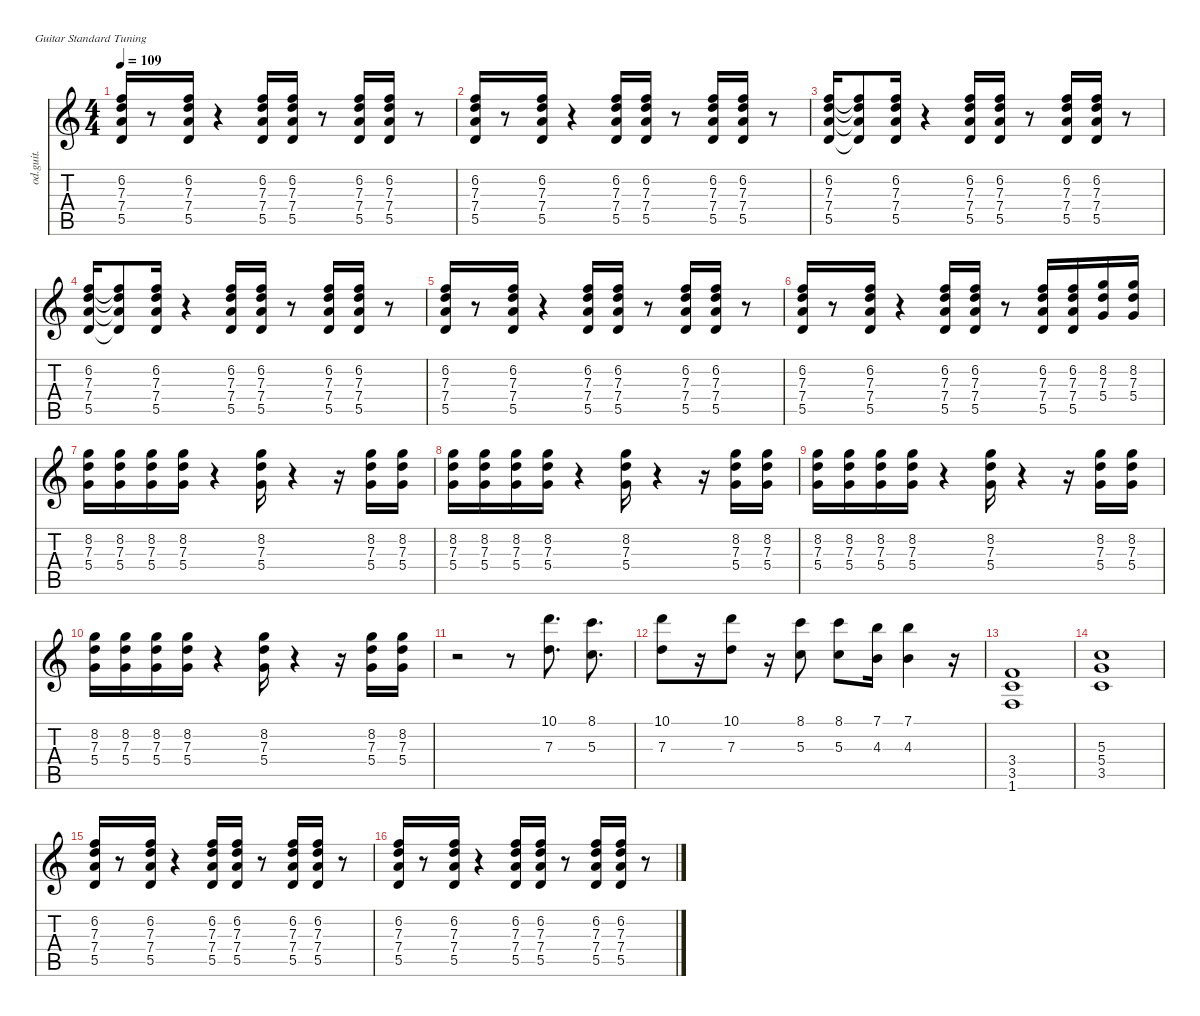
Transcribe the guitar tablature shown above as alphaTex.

\defaultSystemsLayout 4
\hideDynamics
\bracketExtendMode nobrackets
\otherSystemsTrackNameOrientation horizontal
\track ("Guit IV" "od.guit.") {instrument overdrivenguitar}
\staff {score tabs}
\tuning (E4 B3 G3 D3 A2 E2)
\ts (4 4)
\tempo 109
\clef g2
\ks c
(6.2 7.3 7.4 5.5).16{dy f beam Up} r.8{beam Up} (6.2 7.3 7.4 5.5).16{beam Up} r.4{beam Up} (6.2 7.3 7.4 5.5).16{beam Up} (6.2 7.3 7.4 5.5).16{beam Up} r.8{beam Up} (6.2 7.3 7.4 5.5).16{beam Up} (6.2 7.3 7.4 5.5).16{beam Up} r.8{beam Up} |
(6.2 7.3 7.4 5.5).16{beam Up} r.8{beam Up} (6.2 7.3 7.4 5.5).16{beam Up} r.4{beam Up} (6.2 7.3 7.4 5.5).16{beam Up} (6.2 7.3 7.4 5.5).16{beam Up} r.8{beam Up} (6.2 7.3 7.4 5.5).16{beam Up} (6.2 7.3 7.4 5.5).16{beam Up} r.8{beam Up} |
(6.2 7.3 7.4 5.5).16{beam Up} (6.2{t} 7.3{t} 7.4{t} 5.5{t}).8{beam Up} (6.2 7.3 7.4 5.5).16{beam Up} r.4{beam Up} (6.2 7.3 7.4 5.5).16{beam Up} (6.2 7.3 7.4 5.5).16{beam Up} r.8{beam Up} (6.2 7.3 7.4 5.5).16{beam Up} (6.2 7.3 7.4 5.5).16{beam Up} r.8{beam Up} |
(6.2 7.3 7.4 5.5).16{beam Up} (6.2{t} 7.3{t} 7.4{t} 5.5{t}).8{beam Up} (6.2 7.3 7.4 5.5).16{beam Up} r.4{beam Up} (6.2 7.3 7.4 5.5).16{beam Up} (6.2 7.3 7.4 5.5).16{beam Up} r.8{beam Up} (6.2 7.3 7.4 5.5).16{beam Up} (6.2 7.3 7.4 5.5).16{beam Up} r.8{beam Up} |
(6.2 7.3 7.4 5.5).16{beam Up} r.8{beam Up} (6.2 7.3 7.4 5.5).16{beam Up} r.4{beam Up} (6.2 7.3 7.4 5.5).16{beam Up} (6.2 7.3 7.4 5.5).16{beam Up} r.8{beam Up} (6.2 7.3 7.4 5.5).16{beam Up} (6.2 7.3 7.4 5.5).16{beam Up} r.8{beam Up} |
(6.2 7.3 7.4 5.5).16{beam Up} r.8{beam Up} (6.2 7.3 7.4 5.5).16{beam Up} r.4{beam Up} (6.2 7.3 7.4 5.5).16{beam Up} (6.2 7.3 7.4 5.5).16{beam Up} r.8{beam Up} (6.2 7.3 7.4 5.5).16{beam Up} (6.2 7.3 7.4 5.5).16{beam Up} (8.2 7.3 5.4).16{beam Up} (8.2 7.3 5.4).16{beam Up} |
(8.2 7.3 5.4).16{beam Down} (8.2 7.3 5.4).16{beam Down} (8.2 7.3 5.4).16{beam Down} (8.2 7.3 5.4).16{beam Down} r.4{beam Down} (8.2 7.3 5.4).16{beam Down} r.4{beam Down} r.16{beam Down} (8.2 7.3 5.4).16{beam Down} (8.2 7.3 5.4).16{beam Down} |
(8.2 7.3 5.4).16{beam Down} (8.2 7.3 5.4).16{beam Down} (8.2 7.3 5.4).16{beam Down} (8.2 7.3 5.4).16{beam Down} r.4{beam Down} (8.2 7.3 5.4).16{beam Down} r.4{beam Down} r.16{beam Down} (8.2 7.3 5.4).16{beam Down} (8.2 7.3 5.4).16{beam Down} |
(8.2 7.3 5.4).16{beam Down} (8.2 7.3 5.4).16{beam Down} (8.2 7.3 5.4).16{beam Down} (8.2 7.3 5.4).16{beam Down} r.4{beam Down} (8.2 7.3 5.4).16{beam Down} r.4{beam Down} r.16{beam Down} (8.2 7.3 5.4).16{beam Down} (8.2 7.3 5.4).16{beam Down} |
(8.2 7.3 5.4).16{beam Down} (8.2 7.3 5.4).16{beam Down} (8.2 7.3 5.4).16{beam Down} (8.2 7.3 5.4).16{beam Down} r.4{beam Down} (8.2 7.3 5.4).16{beam Down} r.4{beam Down} r.16{beam Down} (8.2 7.3 5.4).16{beam Down} (8.2 7.3 5.4).16{beam Down} |
r.2{beam Down} r.8{beam Down} (10.1 7.3).8{d beam Down} (8.1 5.3).8{d beam Down} |
(10.1 7.3).8{beam Down} r.16{beam Down} (10.1 7.3).8{beam Down} r.16{beam Down} (8.1 5.3).8{beam Down} (8.1 5.3).8{beam Down} (7.1 4.3).16{beam Down} (7.1 4.3).4{beam Down} r.16{beam Down} |
(3.4 3.5 1.6).1{beam Up} |
(5.3 5.4 3.5).1{beam Up} |
(6.2 7.3 7.4 5.5).16{beam Up} r.8{beam Up} (6.2 7.3 7.4 5.5).16{beam Up} r.4{beam Up} (6.2 7.3 7.4 5.5).16{beam Up} (6.2 7.3 7.4 5.5).16{beam Up} r.8{beam Up} (6.2 7.3 7.4 5.5).16{beam Up} (6.2 7.3 7.4 5.5).16{beam Up} r.8{beam Up} |
(6.2 7.3 7.4 5.5).16{beam Up} r.8{beam Up} (6.2 7.3 7.4 5.5).16{beam Up} r.4{beam Up} (6.2 7.3 7.4 5.5).16{beam Up} (6.2 7.3 7.4 5.5).16{beam Up} r.8{beam Up} (6.2 7.3 7.4 5.5).16{beam Up} (6.2 7.3 7.4 5.5).16{beam Up} r.8{beam Up}
